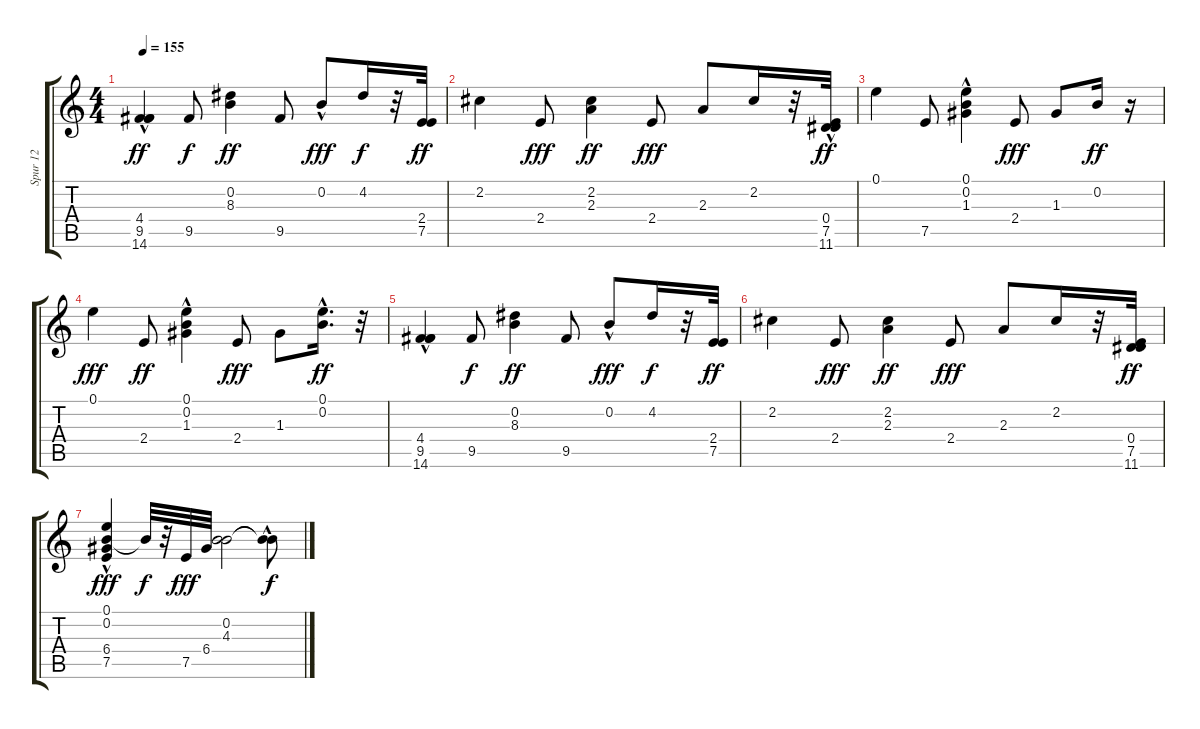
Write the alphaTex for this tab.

\track ("Spur 12" "Spur 12") {instrument acousticguitarsteel}
\staff {score tabs}
\tuning (E4 B3 G3 D3 A2 E2) {hide}
\ts (4 4)
\tempo 155
\clef g2
\ks c
(4.4{hac} 9.5 14.6).4{dy ff} 9.5.8{dy f} (0.2 8.3).4{dy ff} 9.5.8 0.2{hac}.8{dy fff} 4.2.16{dy f} r.32 (2.4 7.5).32{dy ff} |
2.2.4 2.4.8{dy fff} (2.2 2.3).4{dy ff} 2.4.8{dy fff} 2.3.8 2.2.16 r.32 (0.4 7.5 11.6{hac}).32{dy ff} |
0.1.4 7.5.8 (0.1{hac} 0.2 1.3).4 2.4.8{dy fff} 1.3.8 0.2.16{dy ff} r.16 |
0.1.4{dy fff} 2.4.8{dy ff} (0.1{hac} 0.2 1.3).4 2.4.8{dy fff} 1.3.8 (0.1{hac} 0.2{hac}).16{d dy ff} r.32 |
(4.4{hac} 9.5 14.6).4 9.5.8{dy f} (0.2 8.3).4{dy ff} 9.5.8 0.2{hac}.8{dy fff} 4.2.16{dy f} r.32 (2.4 7.5).32{dy ff} |
2.2.4 2.4.8{dy fff} (2.2 2.3).4{dy ff} 2.4.8{dy fff} 2.3.8 2.2.16 r.32 (0.4 7.5 11.6).32{dy ff} |
(0.1{hac} 0.2 6.4{hac} 7.5).4{dy fff} 0.2{t}.32{dy f} r.32 7.5.32{dy fff} 6.4.32 (0.2 4.3).2 (0.2{t} 4.3{hac t}).8{dy f}
